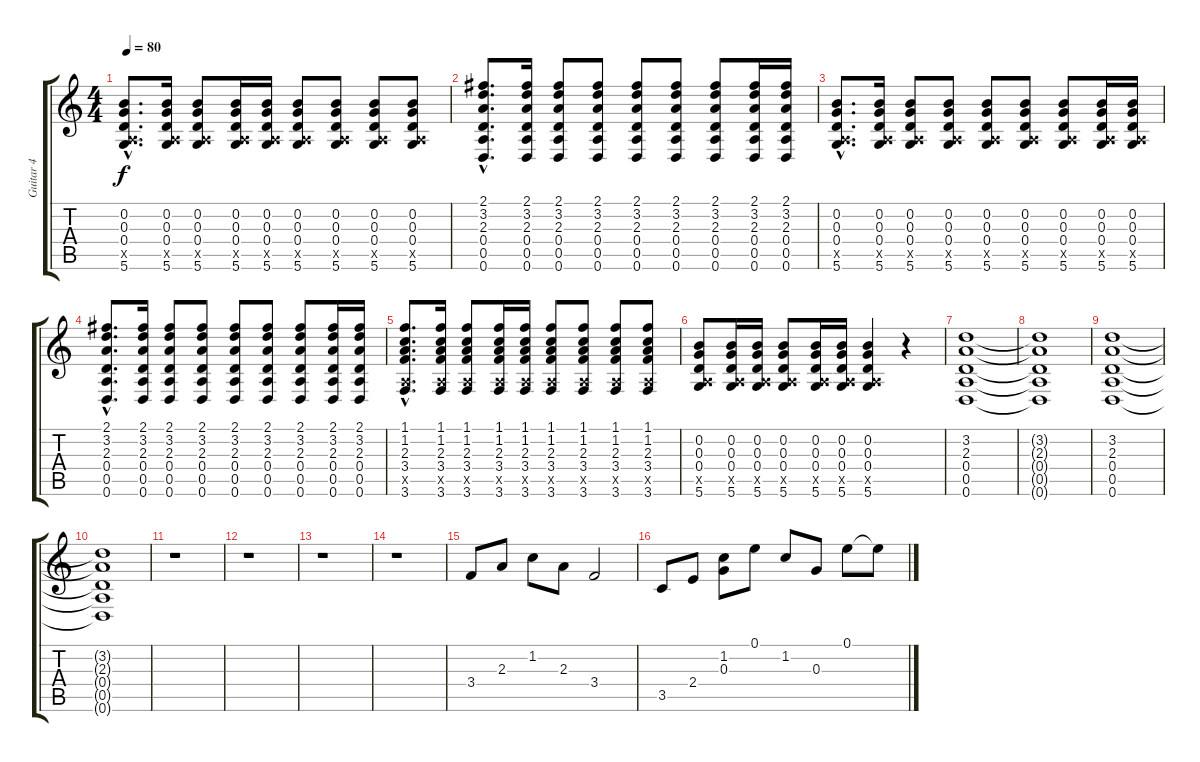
\track ("Guitar 4" "Guitar 4") {instrument acousticguitarsteel}
\staff {score tabs}
\tuning (E4 B3 G3 D3 A2 D2) {hide}
\ts (4 4)
\tempo 80
\clef g2
\ks c
(0.2{hac} 0.3{hac} 0.4{hac} 0.5{hac x} 5.6{hac}).8{d dy f} (0.2 0.3 0.4 0.5{x} 5.6).16 (0.2 0.3 0.4 0.5{x} 5.6).8 (0.2 0.3 0.4 0.5{x} 5.6).16 (0.2 0.3 0.4 0.5{x} 5.6).16 (0.2 0.3 0.4 0.5{x} 5.6).8 (0.2 0.3 0.4 0.5{x} 5.6).8 (0.2 0.3 0.4 0.5{x} 5.6).8 (0.2 0.3 0.4 0.5{x} 5.6).8 |
(2.1{hac} 3.2{hac} 2.3{hac} 0.4{hac} 0.5{hac} 0.6{hac}).8{d} (2.1 3.2 2.3 0.4 0.5 0.6).16 (2.1 3.2 2.3 0.4 0.5 0.6).8 (2.1 3.2 2.3 0.4 0.5 0.6).8 (2.1 3.2 2.3 0.4 0.5 0.6).8 (2.1 3.2 2.3 0.4 0.5 0.6).8 (2.1 3.2 2.3 0.4 0.5 0.6).8 (2.1 3.2 2.3 0.4 0.5 0.6).16 (2.1 3.2 2.3 0.4 0.5 0.6).16 |
(0.2{hac} 0.3{hac} 0.4{hac} 0.5{hac x} 5.6{hac}).8{d} (0.2 0.3 0.4 0.5{x} 5.6).16 (0.2 0.3 0.4 0.5{x} 5.6).8 (0.2 0.3 0.4 0.5{x} 5.6).8 (0.2 0.3 0.4 0.5{x} 5.6).8 (0.2 0.3 0.4 0.5{x} 5.6).8 (0.2 0.3 0.4 0.5{x} 5.6).8 (0.2 0.3 0.4 0.5{x} 5.6).16 (0.2 0.3 0.4 0.5{x} 5.6).16 |
(2.1{hac} 3.2{hac} 2.3{hac} 0.4{hac} 0.5{hac} 0.6{hac}).8{d} (2.1 3.2 2.3 0.4 0.5 0.6).16 (2.1 3.2 2.3 0.4 0.5 0.6).8 (2.1 3.2 2.3 0.4 0.5 0.6).8 (2.1 3.2 2.3 0.4 0.5 0.6).8 (2.1 3.2 2.3 0.4 0.5 0.6).8 (2.1 3.2 2.3 0.4 0.5 0.6).8 (2.1 3.2 2.3 0.4 0.5 0.6).16 (2.1 3.2 2.3 0.4 0.5 0.6).16 |
(1.1{hac} 1.2{hac} 2.3{hac} 3.4{hac} 0.5{hac x} 3.6{hac}).8{d} (1.1 1.2 2.3 3.4 0.5{x} 3.6).16 (1.1 1.2 2.3 3.4 0.5{x} 3.6).8 (1.1 1.2 2.3 3.4 0.5{x} 3.6).16 (1.1 1.2 2.3 3.4 0.5{x} 3.6).16 (1.1 1.2 2.3 3.4 0.5{x} 3.6).8 (1.1 1.2 2.3 3.4 0.5{x} 3.6).8 (1.1 1.2 2.3 3.4 0.5{x} 3.6).8 (1.1 1.2 2.3 3.4 0.5{x} 3.6).8 |
(0.2 0.3 0.4 0.5{x} 5.6).8 (0.2 0.3 0.4 0.5{x} 5.6).16 (0.2 0.3 0.4 0.5{x} 5.6).16 (0.2 0.3 0.4 0.5{x} 5.6).8 (0.2 0.3 0.4 0.5{x} 5.6).16 (0.2 0.3 0.4 0.5{x} 5.6).16 (0.2 0.3 0.4 0.5{x} 5.6).4 r.4 |
(3.2 2.3 0.4 0.5 0.6).1 |
(3.2{t} 2.3{t} 0.4{t} 0.5{t} 0.6{t}).1 |
(3.2 2.3 0.4 0.5 0.6).1 |
(3.2{t} 2.3{t} 0.4{t} 0.5{t} 0.6{t}).1 |
r.1 |
r.1 |
r.1 |
r.1 |
3.4.8 2.3.8 1.2.8 2.3.8 3.4.2 |
3.5.8 2.4.8 (1.2 0.3).8 0.1.8 1.2.8 0.3.8 0.1.8 0.1{t}.8
